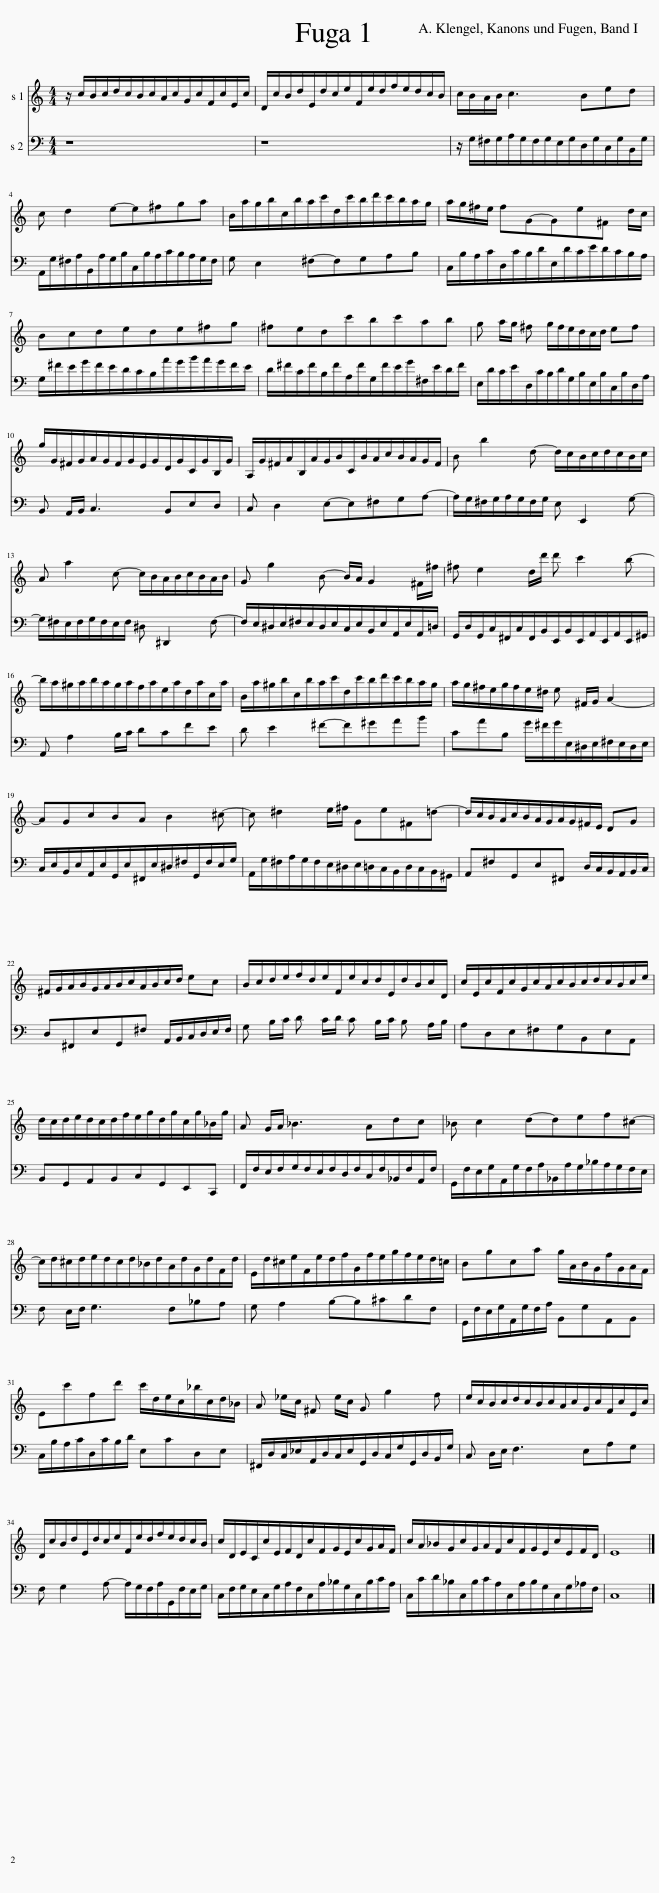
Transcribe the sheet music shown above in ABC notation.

X:1
%%score 1 2
L:1/8
M:4/4
I:linebreak $
K:C
V:1 treble
V:2 bass
V:1
 z/ c/B/c/d/c/B/c/A/c/G/c/F/c/E/c/ | D/c/B/d/E/d/c/e/F/e/d/f/e/d/c/B/ | c/B/A/B/ c3 Bed |$ c d2 e-e^fga | B/a/g/b/c/b/a/c'/d/c'/b/d'/c'/b/a/g/ | %5
 a/g/^f/e/ fG-Ge^F d/c/ |$ Bcdede^fg | ^fedc'bc'ab | g a/g/ ^f g/f/e/d/c/d/ ef |$ g/G/^F/G/A/G/F/G/E/G/D/G/C/G/B,/G/ | %10
 A,/G/^F/A/B,/A/G/B/C/B/A/c/B/A/G/F/ | B b2 d- d/c/B/c/d/c/B/c/ |$ A a2 c- c/B/A/B/c/B/A/B/ | G g2 B- B/A/ G2 ^F/^f/ | ^f e2 d/d'/ d' c'2 b- |$ %15
 b/a/^g/a/b/a/g/a/f/a/e/a/d/a/c/a/ | B/a/^g/b/c/b/a/c'/d/c'/b/d'/c'/b/a/g/ | a/g/^f/e/g/f/e/^d/ e ^F/G/ A2- |$ AGcBA B2 ^c- | c ^d2 e/^f/ Ge^F=d- | %20
 d/c/B/A/c/B/A/G/A/G/^F/E/ DG |$ ^F/G/A/B/G/A/B/c/A/B/c/d/ ec | B/c/d/e/f/d/e/F/e/c/d/E/d/B/c/D/ | c/E/c/F/c/G/c/A/c/B/c/d/c/B/c/e/ |$ d/c/d/e/d/c/d/f/e/g/d/g/c/g/_B/g/ | %25
 A G/A/ _B3 Adc | _B c2 d-def^c- |$ c/d/^c/d/e/d/c/d/_B/d/A/d/G/d/F/d/ | E/d/^c/e/F/e/d/f/G/f/e/g/f/e/d/=c/ | Bgca g/A/B/G/f/G/A/F/ |$ %30
 Ec'fd' c'/d/e/c/_b/c/d/_B/ | A _e/c/ ^F e/c/ G g2 f | e/c/B/c/d/c/B/c/A/c/G/c/F/c/E/c/ |$ D/c/B/d/E/d/c/e/F/e/d/f/e/d/c/B/ | c/D/E/C/c/E/F/D/c/F/G/E/c/G/A/F/ | %35
 c/A/_B/G/c/G/A/F/c/F/G/E/c/E/F/D/ | E8 |] %37
V:2
 z8 | z8 | z/ G,/^F,/G,/A,/G,/F,/G,/E,/G,/D,/G,/C,/G,/B,,/G,/ |$ A,,/G,/^F,/A,/B,,/A,/G,/B,/C,/B,/A,/C/B,/A,/G,/F,/ | G, E,2 ^F,-F,G,A,B, | %5
 C,/B,/A,/C/D,/C/B,/D/E,/D/C/E/D/C/B,/A,/ |$ G,/^F/E/G/F/E/D/C/B,/A/G/B/A/G/F/E/ | D/^F/C/F/B,/F/A,/F/G,/F/E/G/^F,/E/D/F/ | E,/D/C/E/D,/C/B,/D/G,/B,/E,/B,/C,/B,/D,/A,/ |$ B,, A,,/B,,/ C,3 B,,E,D, | %10
 C, D,2 E,-E,^F,G,A,- | A,/G,/^F,/G,/A,/G,/F,/G,/ E, E,,2 G,- |$ G,/^F,/E,/F,/G,/F,/E,/F,/ ^D, ^D,,2 F,- | F,/E,/^D,/E,/^F,/E,/D,/E,/C,/E,/B,,/E,/A,,/E,/A,,/=D,/ | G,,/D,/G,,/C,/^F,,/C,/F,,/B,,/E,,/B,,/E,,/A,,/E,,/A,,/E,,/^G,,/ |$ %15
 A,, A,2 B,/C/ DCFE | D E2 ^F-F^GAB | CAB, G/^F/G/E,/^D,/E,/^F,/E,/D,/E,/ |$ C,/E,/B,,/E,/A,,/E,/G,,/E,/^F,,/E,/^D,/^F,/G,,/F,/E,/G,/ | A,,/G,/^F,/A,/G,/F,/E,/^D,/E,/=D,/C,/B,,/D,/C,/B,,/^G,,/ | %20
 A,,^F,G,,E,^F,, D,/C,/B,,/A,,/B,,/C,/ |$ D,^F,,E,G,,^F, A,,/B,,/C,/D,/E,/F,/ | G, B,/C/ D C/D/ C B,/C/ B, A,/B,/ | A,D,E,^F,G,B,,E,A,, |$ B,,G,,A,,B,,C,G,,E,,C,, | %25
 F,,/F,/E,/F,/G,/F,/E,/F,/D,/F,/C,/F,/_B,,/F,/A,,/F,/ | G,,/F,/E,/G,/A,,/G,/F,/A,/_B,,/A,/G,/_B,/A,/G,/F,/E,/ |$ F, E,/F,/ G,3 F,_B,A, | G, A,2 B,-B,^CDF, | G,,/F,/E,/G,/A,,/G,/F,/A,/ B,,G,A,,B,, |$ %30
 C,/B,/A,/C/D,/C/B,/D/ E,CD,E, | ^F,,/D,/C,/_E,/A,,/D,/C,/E,/G,,/D,/C,/G,/G,,/D,/B,,/G,/ | C, D,/E,/ F,3 E,A,G, |$ F, G,2 A,- A,/G,/F,/A,/G,,/F,/E,/G,/ | C,/F,/G,/E,/C,/G,/A,/F,/C,/A,/_B,/G,/C,/B,/C/A,/ | %35
 C,/C/D/_B,/C,/B,/C/A,/C,/A,/B,/G,/C,/G,/_A,/F,/ | C,8 |] %37
